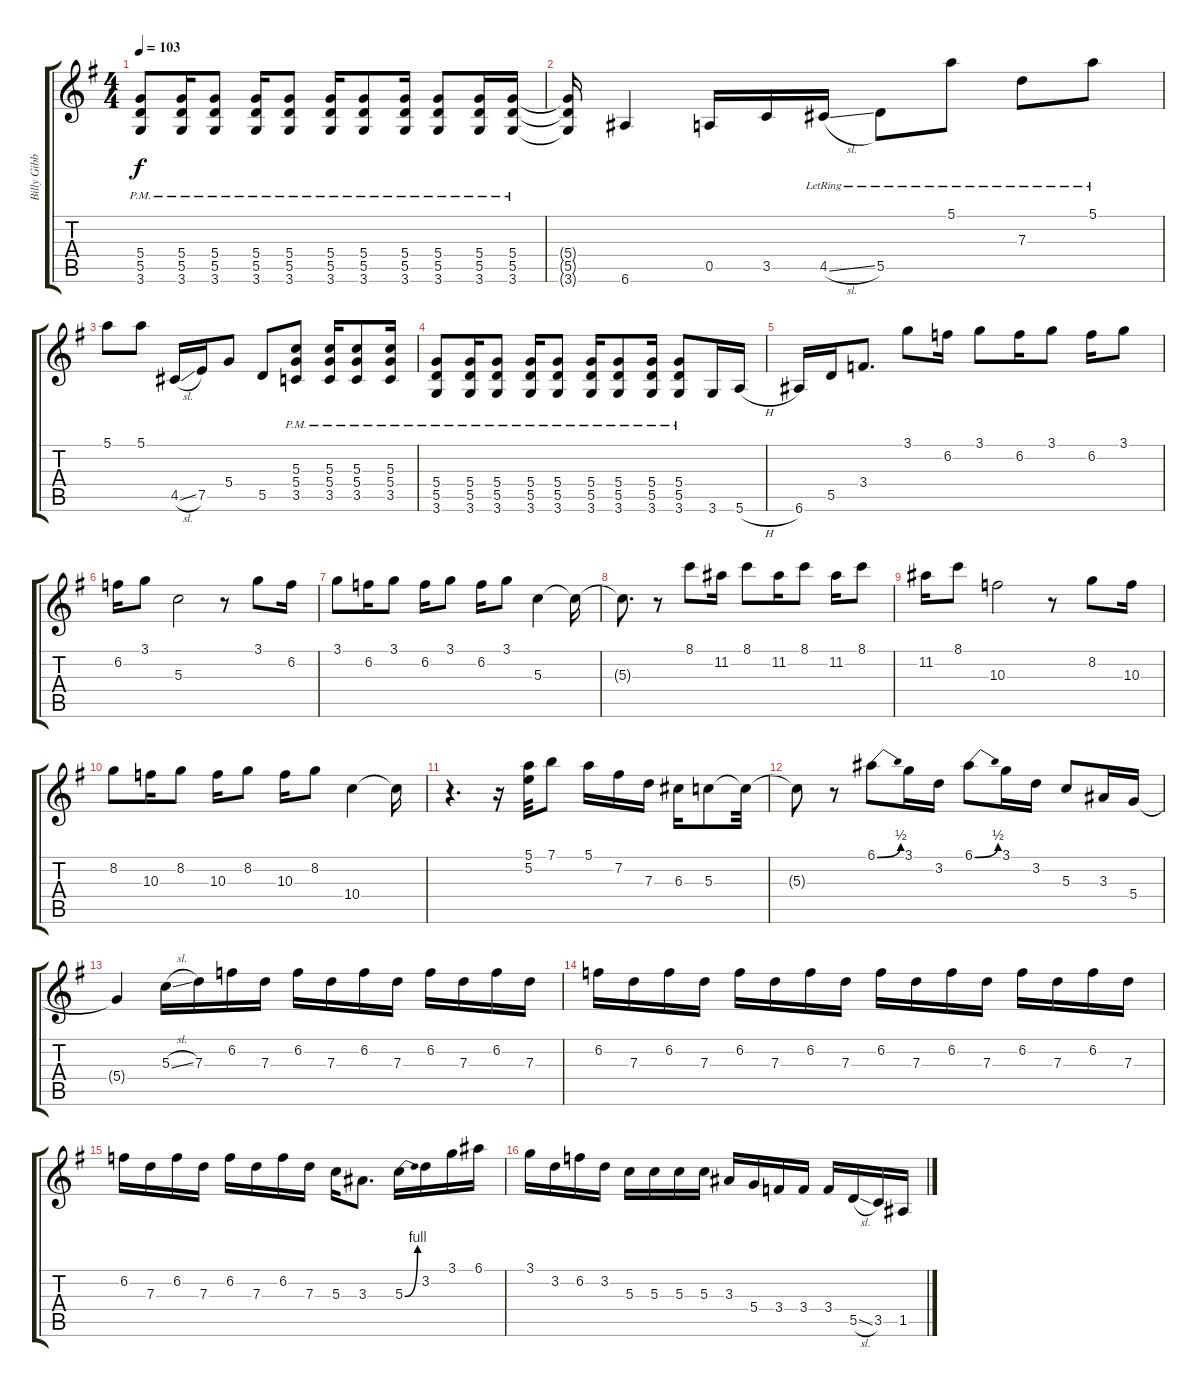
\track ("Billy Gibbons Guitar" "Billy Gibb") {instrument overdrivenguitar}
\staff {score tabs}
\tuning (E4 B3 G3 D3 A2 E2) {hide}
\ts (4 4)
\tempo 103
\clef g2
\ks g
(5.4{pm} 5.5{pm} 3.6{pm}).8{dy f} (5.4{pm} 5.5{pm} 3.6{pm}).16 (5.4{pm} 5.5{pm} 3.6{pm}).8 (5.4{pm} 5.5{pm} 3.6{pm}).16 (5.4{pm} 5.5{pm} 3.6{pm}).8 (5.4{pm} 5.5{pm} 3.6{pm}).16 (5.4{pm} 5.5{pm} 3.6{pm}).8 (5.4{pm} 5.5{pm} 3.6{pm}).16 (5.4{pm} 5.5{pm} 3.6{pm}).8 (5.4{pm} 5.5{pm} 3.6{pm}).16 (5.4{pm} 5.5{pm} 3.6{pm}).16 |
(5.4{t} 5.5{t} 3.6{t}).16 6.6.4 0.5.16 3.5.16 4.5{sl lr}.16 5.5{lr}.8 5.1{lr}.8 7.3{lr}.8 5.1{lr}.8 |
5.1.8 5.1.8 4.5{sl}.16 7.5.16 5.4.8 5.5.8 (5.3{pm} 5.4{pm} 3.5{pm}).8 (5.3{pm} 5.4{pm} 3.5{pm}).16 (5.3{pm} 5.4{pm} 3.5{pm}).8 (5.3{pm} 5.4{pm} 3.5{pm}).16 |
(5.4{pm} 5.5{pm} 3.6{pm}).8 (5.4{pm} 5.5{pm} 3.6{pm}).16 (5.4{pm} 5.5{pm} 3.6{pm}).8 (5.4{pm} 5.5{pm} 3.6{pm}).16 (5.4{pm} 5.5{pm} 3.6{pm}).8 (5.4{pm} 5.5{pm} 3.6{pm}).16 (5.4{pm} 5.5{pm} 3.6{pm}).8 (5.4{pm} 5.5{pm} 3.6{pm}).16 (5.4{pm} 5.5{pm} 3.6{pm}).8 3.6.16 5.6{h}.16 |
6.6.16 5.5.16 3.4.8{d} 3.1.8{volume 14 balance 8} 6.2.16 3.1.8 6.2.16 3.1.8 6.2.16 3.1.8 |
6.2.16 3.1.8 5.3.2 r.8 3.1.8 6.2.16 |
3.1.8 6.2.16 3.1.8 6.2.16 3.1.8 6.2.16 3.1.8 5.3.4 5.3{t}.16 |
5.3{t}.8{d} r.8 8.1.8 11.2.16 8.1.8 11.2.16 8.1.8 11.2.16 8.1.8 |
11.2.16 8.1.8 10.3.2 r.8 8.2.8 10.3.16 |
8.2.8 10.3.16 8.2.8 10.3.16 8.2.8 10.3.16 8.2.8 10.4.4 10.4{t}.16 |
r.4{d} r.16 (5.1 5.2).32 7.1.8 5.1.16 7.2.16 7.3.16 6.3.16 5.3.8 5.3{t}.32 |
5.3{t}.8 r.8 6.1{be (bend 0 0 60 2)}.8 3.1.16 3.2.16 6.1{be (bend 0 0 60 2)}.8 3.1.16 3.2.16 5.3.8 3.3.16 5.4.16 |
5.4{t}.4 5.3{sl}.16 7.3.16 6.2.16 7.3.16 6.2.16 7.3.16 6.2.16 7.3.16 6.2.16 7.3.16 6.2.16 7.3.16 |
6.2.16 7.3.16 6.2.16 7.3.16 6.2.16 7.3.16 6.2.16 7.3.16 6.2.16 7.3.16 6.2.16 7.3.16 6.2.16 7.3.16 6.2.16 7.3.16 |
6.2.16 7.3.16 6.2.16 7.3.16 6.2.16 7.3.16 6.2.16 7.3.16 5.3.16 3.3.8{d} 5.3{be (bend 0 0 60 4)}.16 3.2.16 3.1.16 6.1.16 |
3.1.16 3.2.16 6.2.16 3.2.16 5.3.16 5.3.16 5.3.16 5.3.16 3.3.16 5.4.16 3.4.16 3.4.16 3.4.16 5.5{sl}.16 3.5.16 1.5.16
